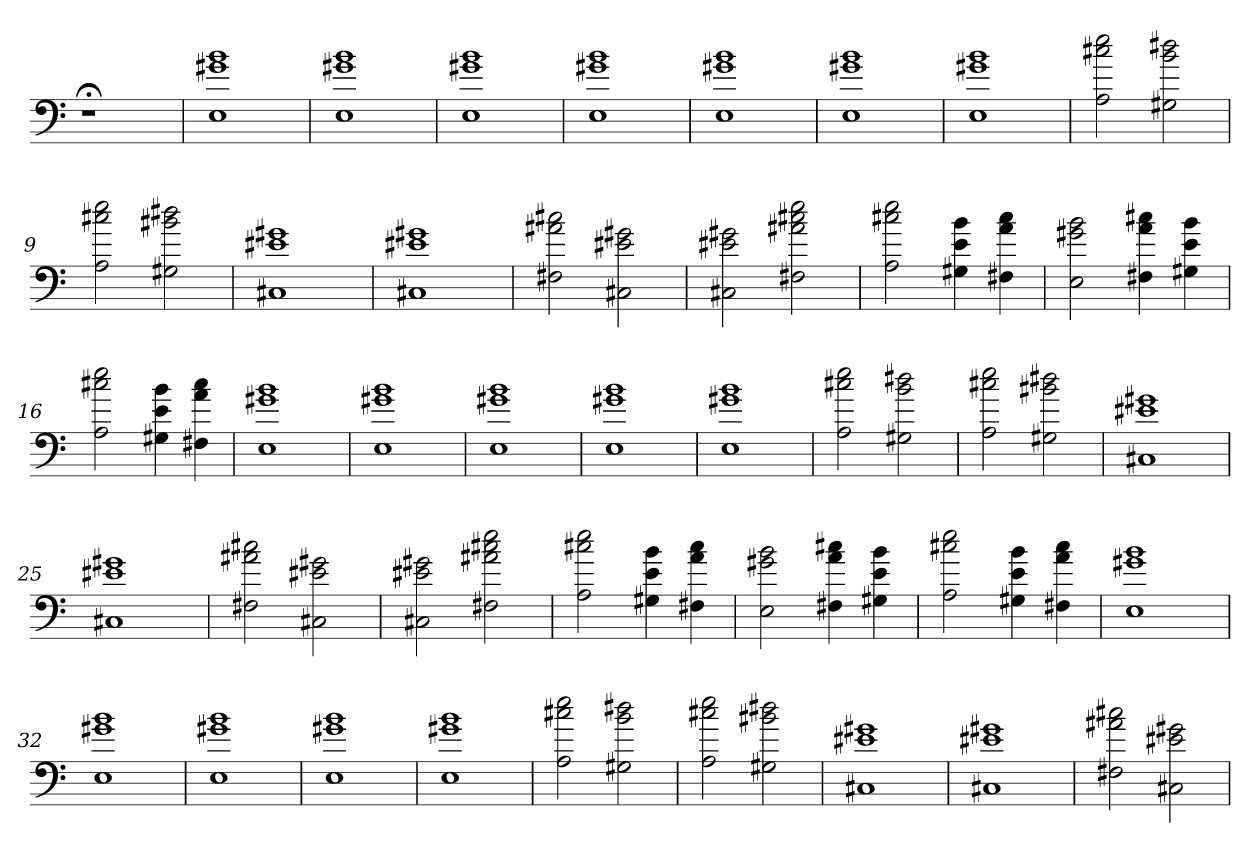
**kern
*part1
*staff1
=
1r;<
=1
1E 1g#X 1b
=2
1E 1g#X 1b
=3
1E 1g#X 1b
=4
1E 1g#X 1b
=5
1E 1g#X 1b
=6
1E 1g#X 1b
=7
1E 1g#X 1b
=8
2A 2cc#X 2ee
2G#X 2b 2dd#X
=9
2A 2cc#X 2ee
2G#X 2b#X 2dd#X
=10
1C#X 1e#X 1g#X
=11
1C#X 1e#X 1g#X
=12
2F#X 2a#X 2cc#X
2C#X 2e#X 2g#X
=13
2C#X 2e#X 2g#X
2F#X 2a#X 2cc#X 2ee
=14
2A 2cc#X 2ee
4G#X 4e 4b
4F#X 4a 4cc#
=15
2E 2g#X 2b
4F#X 4a 4cc#X
4G#X 4e 4b
=16
2A 2cc#X 2ee
4G#X 4e 4b
4F#X 4a 4cc#
=17
1E 1g#X 1b
=18
1E 1g#X 1b
=19
1E 1g#X 1b
=20
1E 1g#X 1b
=21
1E 1g#X 1b
=22
2A 2cc#X 2ee
2G#X 2b 2dd#X
=23
2A 2cc#X 2ee
2G#X 2b#X 2dd#X
=24
1C#X 1e#X 1g#X
=25
1C#X 1e#X 1g#X
=26
2F#X 2a#X 2cc#X
2C#X 2e#X 2g#X
=27
2C#X 2e#X 2g#X
2F#X 2a#X 2cc#X 2ee
=28
2A 2cc#X 2ee
4G#X 4e 4b
4F#X 4a 4cc#
=29
2E 2g#X 2b
4F#X 4a 4cc#X
4G#X 4e 4b
=30
2A 2cc#X 2ee
4G#X 4e 4b
4F#X 4a 4cc#
=31
1E 1g#X 1b
=32
1E 1g#X 1b
=33
1E 1g#X 1b
=34
1E 1g#X 1b
=35
1E 1g#X 1b
=36
2A 2cc#X 2ee
2G#X 2b 2dd#X
=37
2A 2cc#X 2ee
2G#X 2b#X 2dd#X
=38
1C#X 1e#X 1g#X
=39
1C#X 1e#X 1g#X
=40
2F#X 2a#X 2cc#X
2C#X 2e#X 2g#X
=
*-
